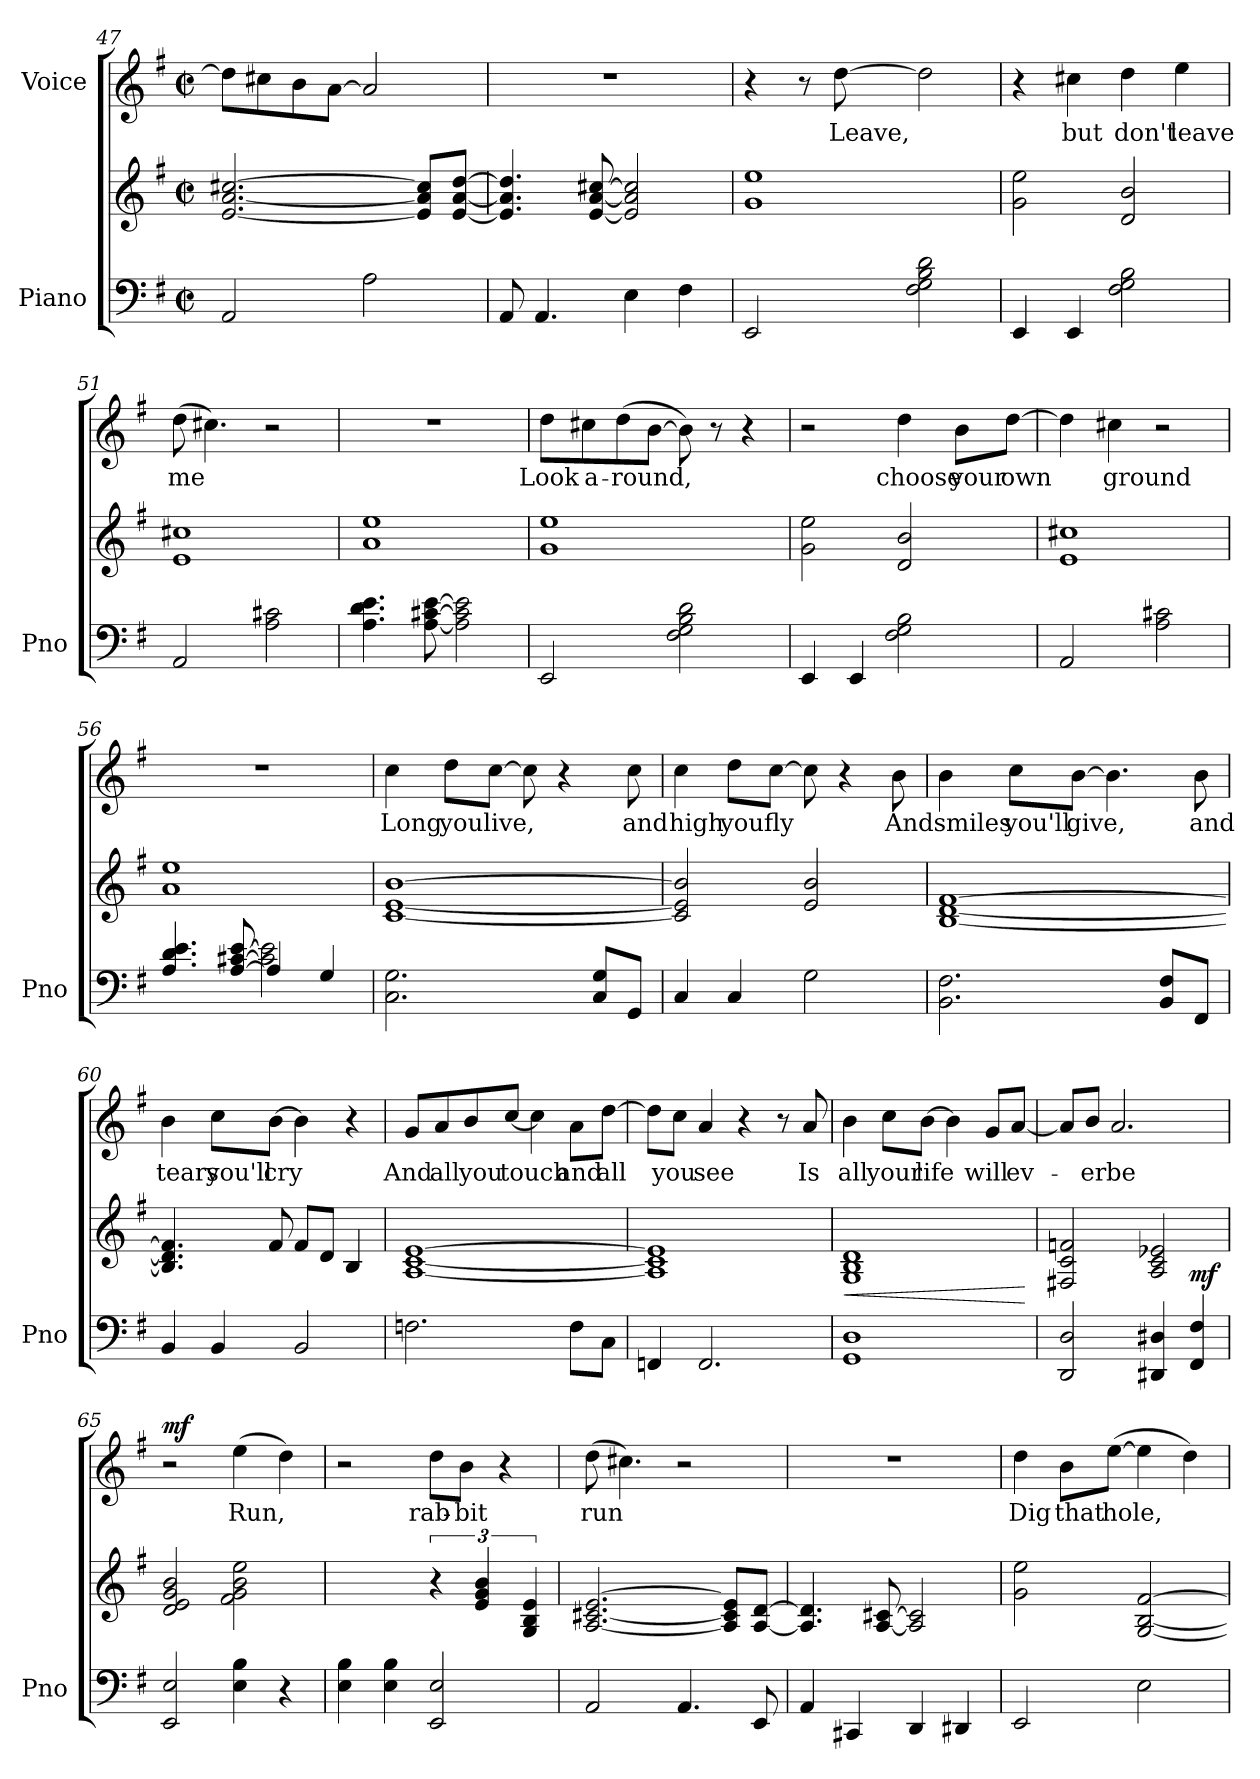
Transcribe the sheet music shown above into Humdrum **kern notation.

**kern	**kern	**dynam	**kern	**text	**dynam
*part2	*part2	*part2	*part1	*part1	*part1
*staff3	*staff2	*staff2/3	*staff1	*staff1	*staff1
*I"Piano	*	*	*I"Voice	*	*
*I'Pno	*	*	*	*	*
*clefF4	*clefG2	*	*clefG2	*	*
*k[f#]	*k[f#]	*	*k[f#]	*	*
*M2/2	*M2/2	*	*M2/2	*	*
*met(c|)	*met(c|)	*	*met(c|)	*	*
=47	=47	=47	=47	=47	=47
2AA/	[2.e/ [2.a/ [2.cc#X/	.	8dd\L]	.	.
.	.	.	8cc#X\	.	.
.	.	.	8b\	.	.
.	.	.	[8a\J	.	.
2A\	.	.	2a/]	.	.
.	8e/] 8a/] 8cc#/]L	.	.	.	.
.	[8e/ [8a/ [8dd/J	.	.	.	.
!!LO:LB:g=z
=48	=48	=48	=48	=48	=48
8AA/	4.e/] 4.a/] 4.dd/]	.	1r	.	.
4.AA/	.	.	.	.	.
.	[8e/ [8a/ [8cc#X/	.	.	.	.
4E\	2e/] 2a/] 2cc#/]	.	.	.	.
4F#\	.	.	.	.	.
=49	=49	=49	=49	=49	=49
2EE/	1g 1ee	.	4r	.	.
.	.	.	8r	.	.
.	.	.	[8dd\	Leave,	.
2F#\ 2G\ 2B\ 2d\	.	.	2dd\]	.	.
=50	=50	=50	=50	=50	=50
4EE/	2g\ 2ee\	.	4r	.	.
4EE/	.	.	4cc#X\	but	.
2F#\ 2G\ 2B\	2d/ 2b/	.	4dd\	don't	.
.	.	.	4ee\	leave	.
=51	=51	=51	=51	=51	=51
2AA/	1e 1cc#X	.	(8dd\	me	.
.	.	.	4.cc#X\)	.	.
2A\ 2c#X\	.	.	2r	.	.
=52	=52	=52	=52	=52	=52
4.A\ 4.d\ 4.e\	1a 1ee	.	1r	.	.
[8A\ [8c#X\ [8e\	.	.	.	.	.
2A\] 2c#\] 2e\]	.	.	.	.	.
=53	=53	=53	=53	=53	=53
2EE/	1g 1ee	.	8dd\L	Look	.
.	.	.	8cc#X\	a-	.
.	.	.	(8dd\	-round,	.
.	.	.	[8b\J	.	.
2F#\ 2G\ 2B\ 2d\	.	.	8b\])	.	.
.	.	.	8r	.	.
.	.	.	4r	.	.
!!LO:LB:g=z
=54	=54	=54	=54	=54	=54
4EE/	2g\ 2ee\	.	2r	.	.
4EE/	.	.	.	.	.
2F#\ 2G\ 2B\	2d/ 2b/	.	4dd\	choose	.
.	.	.	8b\L	your	.
.	.	.	[8dd\J	own	.
=55	=55	=55	=55	=55	=55
2AA/	1e 1cc#X	.	4dd\]	.	.
.	.	.	4cc#X\	ground	.
2A\ 2c#X\	.	.	2r	.	.
=56	=56	=56	=56	=56	=56
*^	*	*	*	*	*
4.A/ 4.d/ 4.e/	2ryy	1a 1ee	.	1r	.	.
[8A/ [8c#X/ [8e/	.	.	.	.	.	.
4A/]	2c#\] 2e\]	.	.	.	.	.
4G/	.	.	.	.	.	.
*v	*v	*	*	*	*	*
=57	=57	=57	=57	=57	=57
!	!	!LO:DY:a=2	!	!	!
!	!	!LO:DY:n=1:a	!	!	!
2.C\ 2.G\	[1c [1e [1b	mp mp	4cc\	Long	.
.	.	.	8dd\L	you	.
.	.	.	[8cc\J	live,	.
.	.	.	8cc\]	.	.
.	.	.	4r	.	.
8C/ 8G/L	.	.	.	.	.
8GG/J	.	.	8cc\	and	.
=58	=58	=58	=58	=58	=58
4C/	2c/] 2e/] 2b/]	.	4cc\	high	.
4C/	.	.	8dd\L	you	.
.	.	.	[8cc\J	fly	.
2G\	2e/ 2b/	.	8cc\]	.	.
.	.	.	4r	.	.
.	.	.	8b\	And	.
!!LO:LB:g=z
=59	=59	=59	=59	=59	=59
2.BB\ 2.F#\	[1B [1d [1f#	.	4b\	smiles	.
.	.	.	8cc\L	you'll	.
.	.	.	[8b\J	give,	.
.	.	.	4.b\]	.	.
8BB/ 8F#/L	.	.	.	.	.
8FF#/J	.	.	8b\	and	.
=60	=60	=60	=60	=60	=60
4BB/	4.B/] 4.d/] 4.f#/]	.	4b\	tears	.
4BB/	.	.	8cc\L	you'll	.
.	8f#/	.	[8b\J	cry	.
2BB/	8f#/L	.	4b\]	.	.
.	8d/J	.	.	.	.
.	4B/	.	4r	.	.
=61	=61	=61	=61	=61	=61
2.Fn\	[1A [1c [1e	.	8g/L	And	.
.	.	.	8a/	all	.
.	.	.	8b/	you	.
.	.	.	[8cc/J	touch	.
.	.	.	4cc\]	.	.
8F\L	.	.	8a\L	and	.
8C\J	.	.	[8dd\J	all	.
=62	=62	=62	=62	=62	=62
4FFn/	1A] 1c] 1e]	.	8dd\L]	.	.
.	.	.	8cc\J	you	.
2.FF/	.	.	4a/	see	.
.	.	.	4r	.	.
.	.	.	8r	.	.
.	.	.	8a/	Is	.
!!LO:PB:g=z
=63	=63	=63	=63	=63	=63
!	!	!LO:HP:b	!	!	!
1GG 1D	1G 1B 1d	<	4b\	all	.
.	.	.	8cc\L	your	.
.	.	.	[8b\J	life	.
.	.	.	4b\]	.	.
.	.	.	8g/L	will	.
.	.	.	[8a/J	ev-	.
.	.	[	.	.	.
=64	=64	=64	=64	=64	=64
2DD/ 2D/	2F#X/ 2c/ 2fn/	.	8a/L]	.	.
.	.	.	8b/J	er	.
.	.	.	2.a/	be	.
4DD#X/ 4D#X/	2A/ 2c/ 2e-X/	.	.	.	.
!	!	!LO:DY:a=2	!	!	!
4FF#/ 4F#/	.	mf	.	.	.
=65	=65	=65	=65	=65	=65
!	!	!	!	!	!LO:DY:b
2EE/ 2E/	2d/ 2e/ 2g/ 2b/	.	2r	.	mf
4E\ 4B\	2f#\ 2g\ 2b\ 2ee\	.	(4ee\	Run,	.
4r	.	.	4dd\)	.	.
=66	=66	=66	=66	=66	=66
4E\ 4B\	2ryy	.	2r	.	.
4E\ 4B\	.	.	.	.	.
2EE/ 2E/	6r	.	8dd\L	rab-	.
.	.	.	8b\J	-bit	.
.	6e/ 6g/ 6b/	.	.	.	.
.	.	.	4r	.	.
.	6G/ 6B/ 6e/	.	.	.	.
=67	=67	=67	=67	=67	=67
2AA/	[2.A/ [2.c#X/ [2.e/	.	(8dd\	run	.
.	.	.	4.cc#X\)	.	.
4.AA/	.	.	2r	.	.
.	8A/] 8c#/] 8e/]L	.	.	.	.
8EE/	[8A/ [8d/J	.	.	.	.
=68	=68	=68	=68	=68	=68
4AA/	4.A/] 4.d/]	.	1r	.	.
4CC#X/	.	.	.	.	.
.	[8A/ [8c#X/	.	.	.	.
4DD/	2A/] 2c#/]	.	.	.	.
4DD#X/	.	.	.	.	.
!!LO:LB:g=z
=69	=69	=69	=69	=69	=69
2EE/	2g\ 2ee\	.	4dd\	Dig	.
.	.	.	8b\L	that	.
.	.	.	([8ee\J	hole,	.
2E\	[2G/ [2B/ [2f#/	.	4ee\]	.	.
.	.	.	4dd\)	.	.
=	=	=	=	=	=
*-	*-	*-	*-	*-	*-
